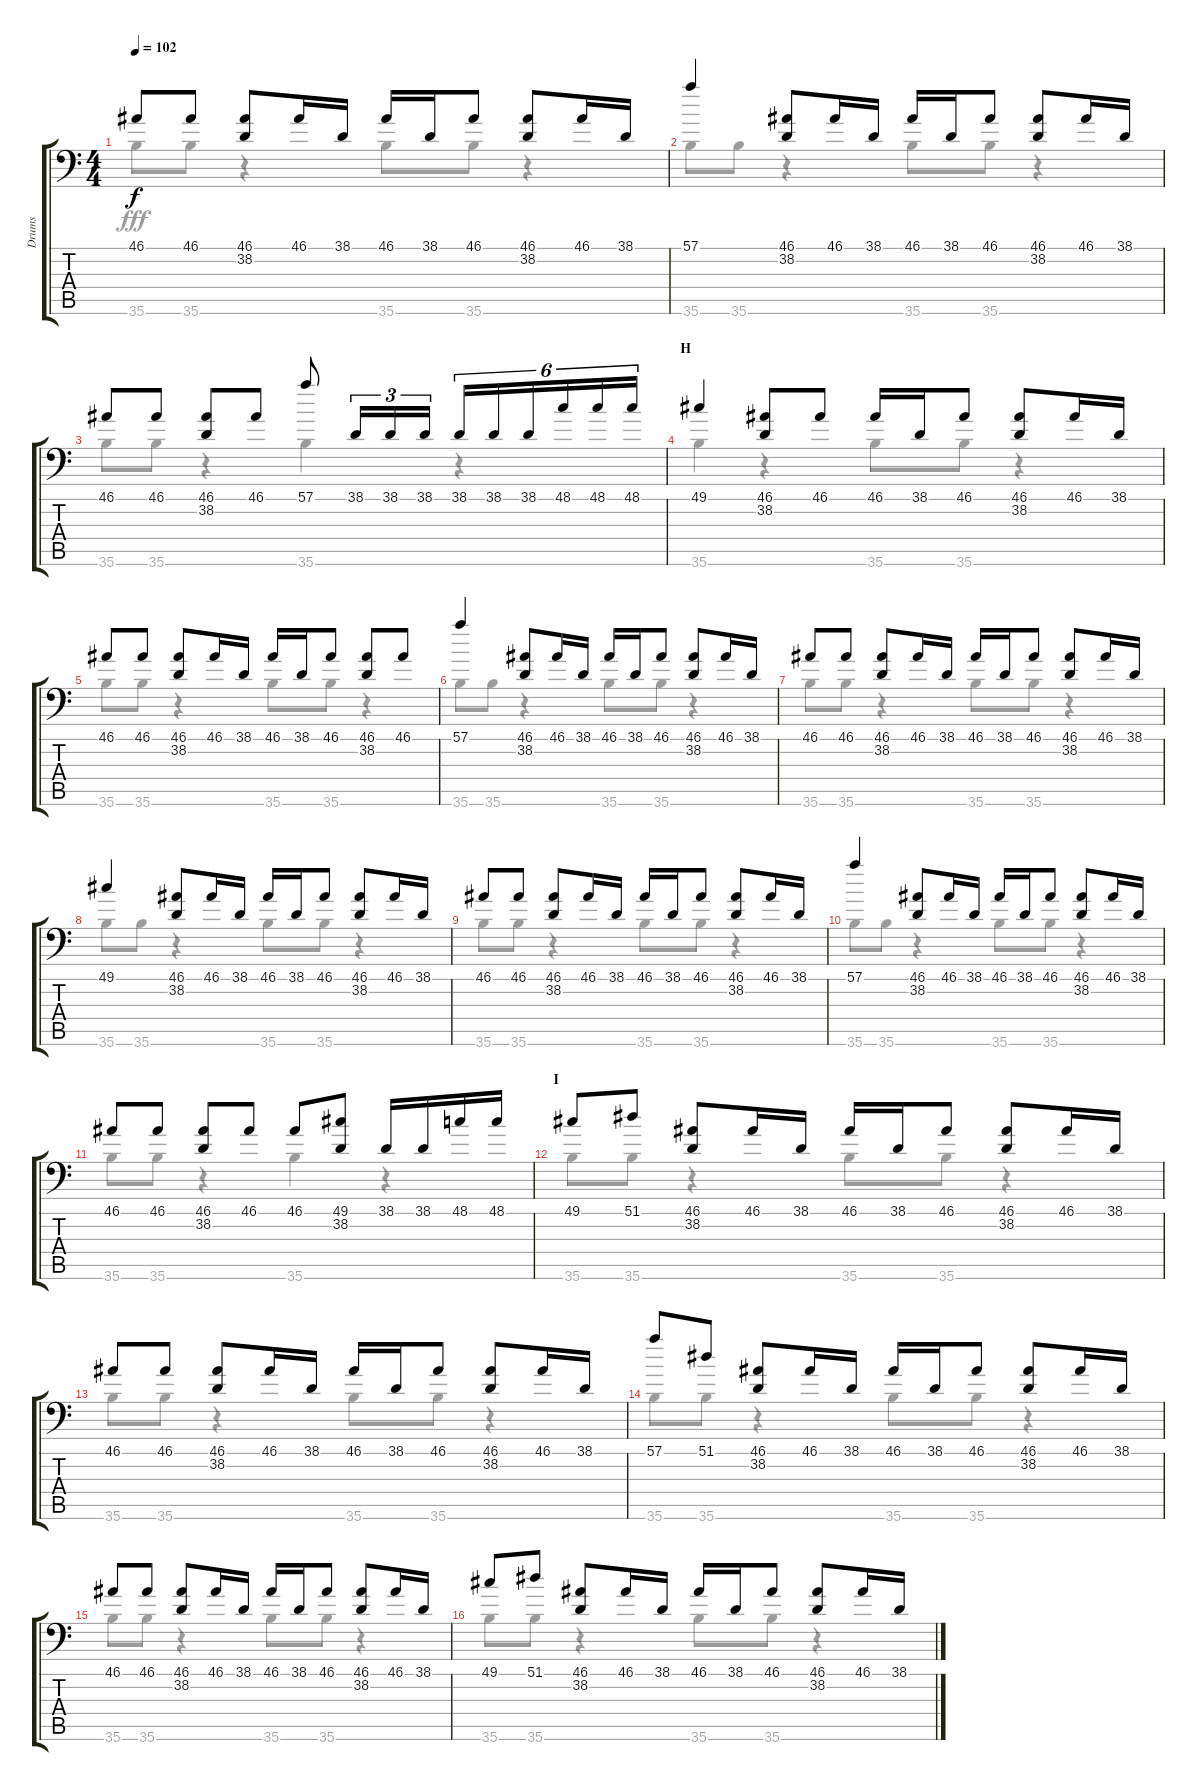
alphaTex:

\track ("Drums" "Drums") {instrument acousticgrandpiano}
\staff {score tabs}
\tuning (C-1 C-1 C-1 C-1 C-1 C-1) {hide}
\voice
\ts (4 4)
\tempo 102
\clef f4
\ks c
46.1.8{dy f} 46.1.8 (46.1 38.2).8 46.1.16 38.1.16 46.1.16 38.1.16 46.1.8 (46.1 38.2).8 46.1.16 38.1.16 |
57.1.4 (46.1 38.2).8 46.1.16 38.1.16 46.1.16 38.1.16 46.1.8 (46.1 38.2).8 46.1.16 38.1.16 |
46.1.8 46.1.8 (46.1 38.2).8 46.1.8 57.1.8 38.1.16{tu (3 2)} 38.1.16{tu (3 2)} 38.1.16{tu (3 2)} 38.1.16{tu (6 4)} 38.1.16{tu (6 4)} 38.1.16{tu (6 4)} 48.1.16{tu (6 4)} 48.1.16{tu (6 4)} 48.1.16{tu (6 4)} |
\section ("" "H")
49.1.4 (46.1 38.2).8 46.1.8 46.1.16 38.1.16 46.1.8 (46.1 38.2).8 46.1.16 38.1.16 |
46.1.8 46.1.8 (46.1 38.2).8 46.1.16 38.1.16 46.1.16 38.1.16 46.1.8 (46.1 38.2).8 46.1.8 |
57.1.4 (46.1 38.2).8 46.1.16 38.1.16 46.1.16 38.1.16 46.1.8 (46.1 38.2).8 46.1.16 38.1.16 |
46.1.8 46.1.8 (46.1 38.2).8 46.1.16 38.1.16 46.1.16 38.1.16 46.1.8 (46.1 38.2).8 46.1.16 38.1.16 |
49.1.4 (46.1 38.2).8 46.1.16 38.1.16 46.1.16 38.1.16 46.1.8 (46.1 38.2).8 46.1.16 38.1.16 |
46.1.8 46.1.8 (46.1 38.2).8 46.1.16 38.1.16 46.1.16 38.1.16 46.1.8 (46.1 38.2).8 46.1.16 38.1.16 |
57.1.4 (46.1 38.2).8 46.1.16 38.1.16 46.1.16 38.1.16 46.1.8 (46.1 38.2).8 46.1.16 38.1.16 |
46.1.8 46.1.8 (46.1 38.2).8 46.1.8 46.1.8 (49.1 38.2).8 38.1.16 38.1.16 48.1.16 48.1.16 |
\section ("" "I")
49.1.8 51.1.8 (46.1 38.2).8 46.1.16 38.1.16 46.1.16 38.1.16 46.1.8 (46.1 38.2).8 46.1.16 38.1.16 |
46.1.8 46.1.8 (46.1 38.2).8 46.1.16 38.1.16 46.1.16 38.1.16 46.1.8 (46.1 38.2).8 46.1.16 38.1.16 |
57.1.8 51.1.8 (46.1 38.2).8 46.1.16 38.1.16 46.1.16 38.1.16 46.1.8 (46.1 38.2).8 46.1.16 38.1.16 |
46.1.8 46.1.8 (46.1 38.2).8 46.1.16 38.1.16 46.1.16 38.1.16 46.1.8 (46.1 38.2).8 46.1.16 38.1.16 |
49.1.8 51.1.8 (46.1 38.2).8 46.1.16 38.1.16 46.1.16 38.1.16 46.1.8 (46.1 38.2).8 46.1.16 38.1.16
\voice
\clef f4
\ottava regular
\simile none
\ks c
35.6.8{dy fff} 35.6.8 r.4 35.6.8 35.6.8 r.4 |
35.6.8 35.6.8 r.4 35.6.8 35.6.8 r.4 |
35.6.8 35.6.8 r.4 35.6.4 r.4 |
35.6.4 r.4 35.6.8 35.6.8 r.4 |
35.6.8 35.6.8 r.4 35.6.8 35.6.8 r.4 |
35.6.8 35.6.8 r.4 35.6.8 35.6.8 r.4 |
35.6.8 35.6.8 r.4 35.6.8 35.6.8 r.4 |
35.6.8 35.6.8 r.4 35.6.8 35.6.8 r.4 |
35.6.8 35.6.8 r.4 35.6.8 35.6.8 r.4 |
35.6.8 35.6.8 r.4 35.6.8 35.6.8 r.4 |
35.6.8 35.6.8 r.4 35.6.4 r.4 |
35.6.8 35.6.8 r.4 35.6.8 35.6.8 r.4 |
35.6.8 35.6.8 r.4 35.6.8 35.6.8 r.4 |
35.6.8 35.6.8 r.4 35.6.8 35.6.8 r.4 |
35.6.8 35.6.8 r.4 35.6.8 35.6.8 r.4 |
35.6.8 35.6.8 r.4 35.6.8 35.6.8 r.4
